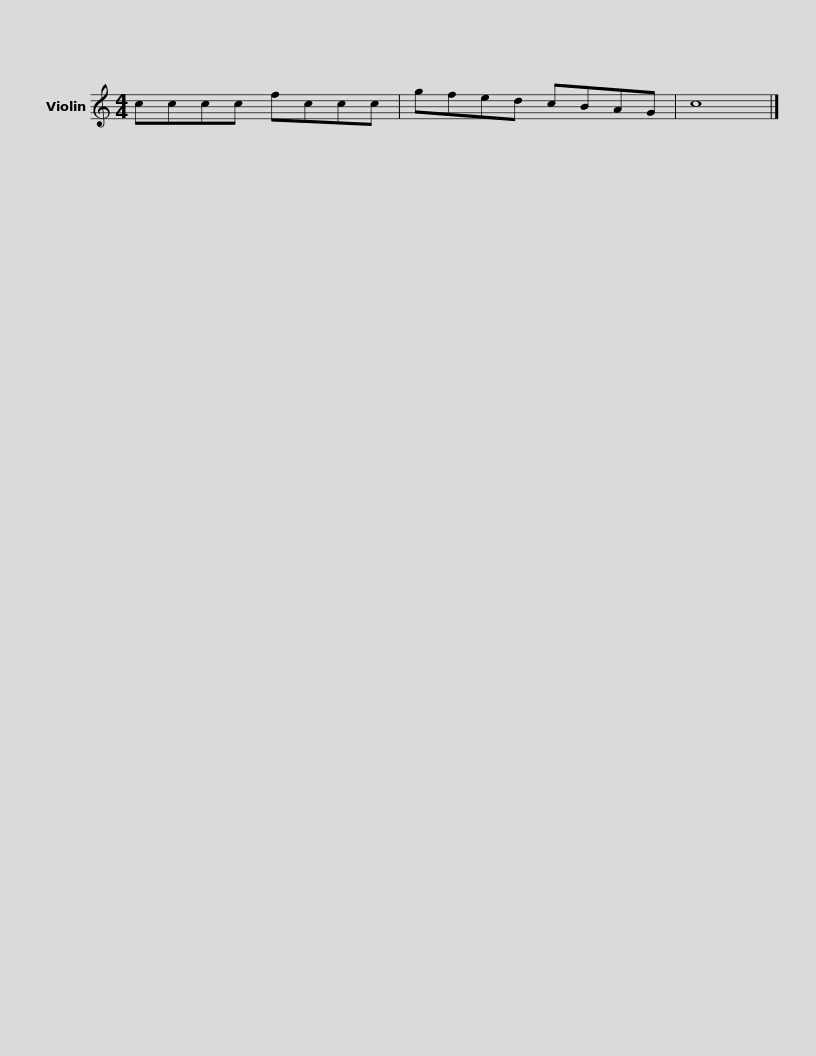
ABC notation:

X:1
L:1/8
M:4/4
I:linebreak $
K:C
V:1 treble
V:1
 cccc fccc | gfed cBAG | c8 |] %3
